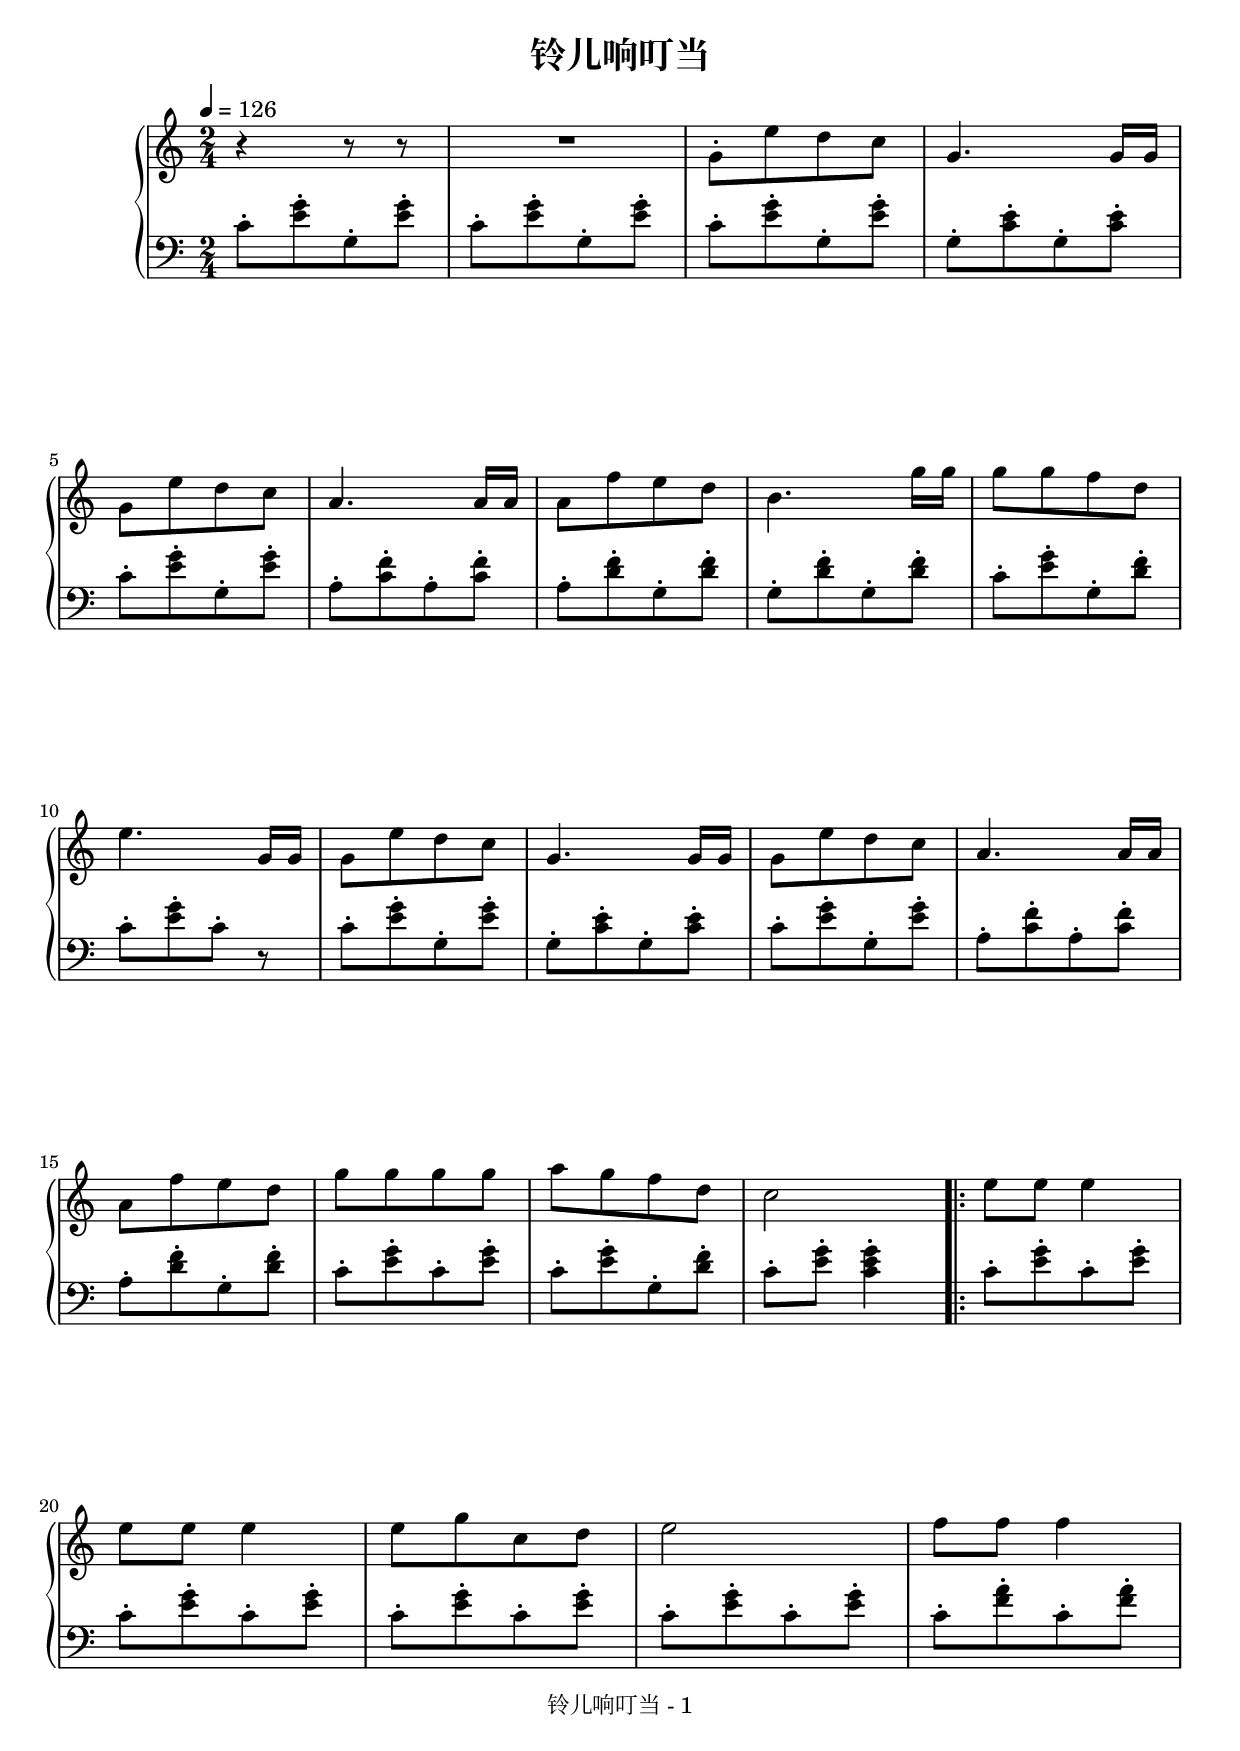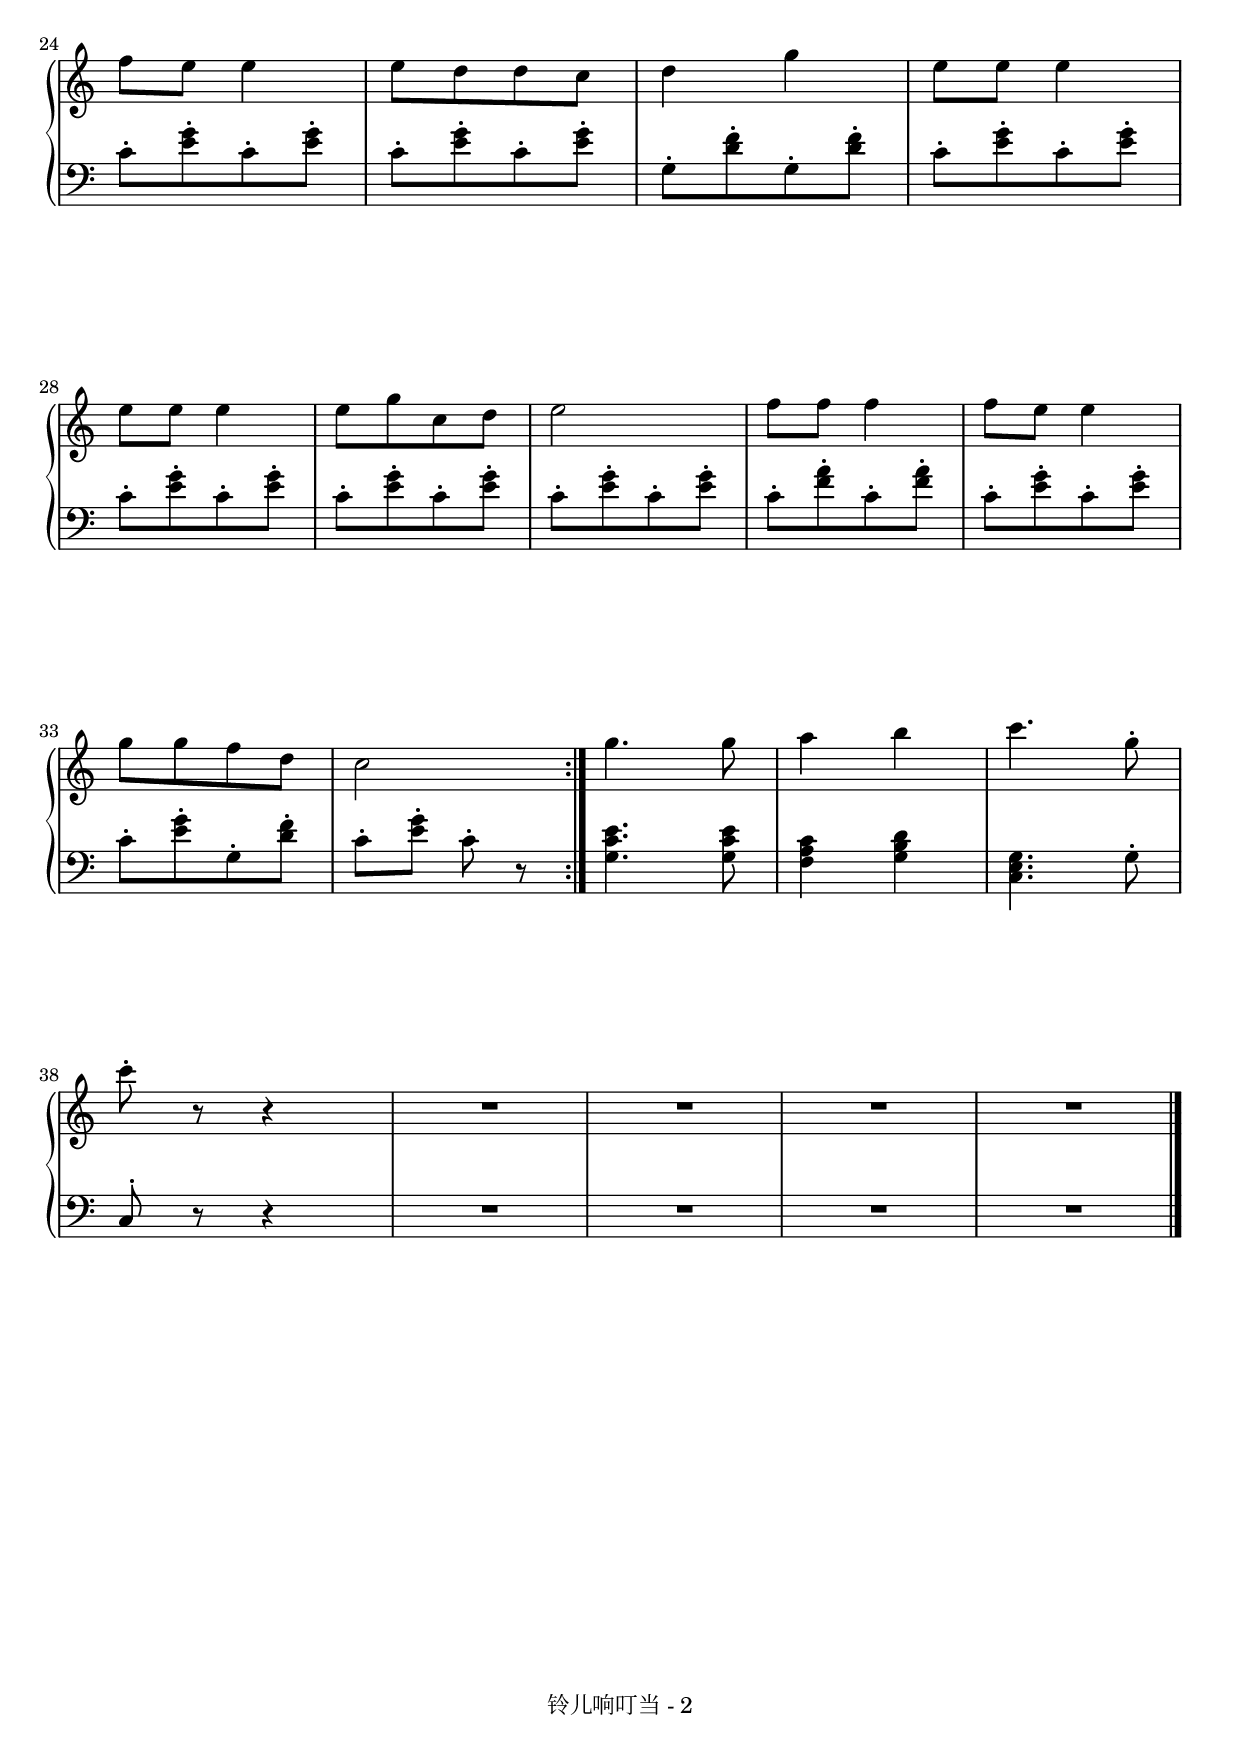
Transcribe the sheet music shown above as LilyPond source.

\version "2.18.2"

songName = "铃儿响叮当"
\include "../../lib/paper-footer.ily"

\header {
  title = \songName
}

keyTime = {
  \key c \major
  \time 2/4
  \numericTimeSignature
}

upper = \relative c'' {
  \clef treble
  \keyTime
  \tempo 4=126
  \override Hairpin.to-barline = ##f
  
  r4 r8 r |
  R2 |
  g8-.[ e' d c] |
  g4. g16 g |\break
  
  g8[ e' d c] |
  a4. a16 a |
  a8[ f' e d] |
  b4. g'16 g |
  g8[ g f d] |\break
  
  e4. g,16 g |
  g8[ e' d c] |
  g4. g16 g |
  g8[ e' d c] |
  a4. a16 a |\break
  
  a8[ f' e d] |
  g8[ g g g] |
  a8[ g f d] |
  c2 |
  \repeat volta 2 {
    e8 e e4 |\break
    
    e8 e e4 |
    e8[ g c, d] |
    e2 |
    f8 f f4 |\break\pageBreak
    
    f8 e e4 |
    e8[ d d c] |
    d4 g |
    e8 e e4 |\break
    
    e8 e e4 |
    e8[ g c, d] |
    e2 |
    f8 f f4 |
    f8 e e4 |\break
    
    g8[ g f d] |
    c2 |
  }
  g'4. g8 |
  a4 b |
  c4. g8-. |\break
  
  c8-. r r4 |
  R2 |
  R2 |
  R2 |
  R2 |\break
  |\bar "|."
}

lower = \relative c {
  \clef bass
  \keyTime
  \override Hairpin.to-barline = ##f
  \dynamicUp
  
  c'8-.[ <e g>-. g,-. q-.] |
  c8-.[ <e g>-. g,-. q-.] |
  c8-.[ <e g>-. g,-. q-.] |
  g8-.[ <c e>-. g-. q-.] |\break
  
  c8-.[ <e g>-. g,-. q-.] |
  a8-.[ <c f>-. a-. q-.] |
  a8-.[ <d f>-. g,-. q-.] |
  g8-.[ q-. g-. q-.] |
  c8-.[ <e g>-. g,-. <d' f>-.] |\break
  
  c8-.[ <e g>-. c-.] r |
  c8-.[ q-. g-. q-.] |
  g8-.[ <c e>-. g-. q-.] |
  c8-.[ <e g>-. g,-. q-.] |
  a8-.[ <c f>-. a-. q-.] |\break
  
  a8-.[ <d f>-. g,-. q-.] |
  c8-.[ <e g>-. c-. q-.] |
  c8-.[ q-. g-. <d' f>-.] |
  c8-. <e g>-. <c e g>4-. |
  \repeat volta 2 {
    c8-.[ <e g>-. c-. q-.] |\break
    
    c8-.[ q-. c-. q-.] |
    c8-.[ q-. c-. q-.] |
    c8-.[ q-. c-. q-.] |
    c8-.[ <f a>-. c-. q-.] |\break
    
    c8-.[ <e g>-. c-. q-.] |
    c8-.[ <e g>-. c-. q-.] |
    g8-.[ <d' f>-. g,-. q-.] |
    c8-.[ <e g>-. c-. q-.] |\break
    
    c8-.[ q-. c-. q-.] |
    c8-.[ q-. c-. q-.] |
    c8-.[ q-. c-. q-.] |
    c8-.[ <f a>-. c-. q-.] |
    c8-.[ <e g>-. c-. q-.] |\break
    
    c8-.[ q-. g-. <d' f>-.] |
    c8-.[ <e g>-.] c-. r |
  }
  <g c e>4. q8 |
  <f a c>4 <g b d> |
  <c, e g>4. g'8-. |\break
  
  c,8^. r r4 |
  R2 |
  R2 |
  R2 |
  R2 |\break
  |\bar "|."
}

\score {
  \keepWithTag #'pdf
  % \keepWithTag #'midi
  \new PianoStaff <<
    \new Staff = "upper" \upper
    \new Staff = "lower" \lower
  >>
  \layout {
    % indent = 0\cm
  }
  % \midi { }
}

\score {
  \unfoldRepeats
  \keepWithTag #'midi
  \new PianoStaff <<
    \new Staff = "upper" \upper
    \new Staff = "lower" \lower
  >>
  \midi { }
}
